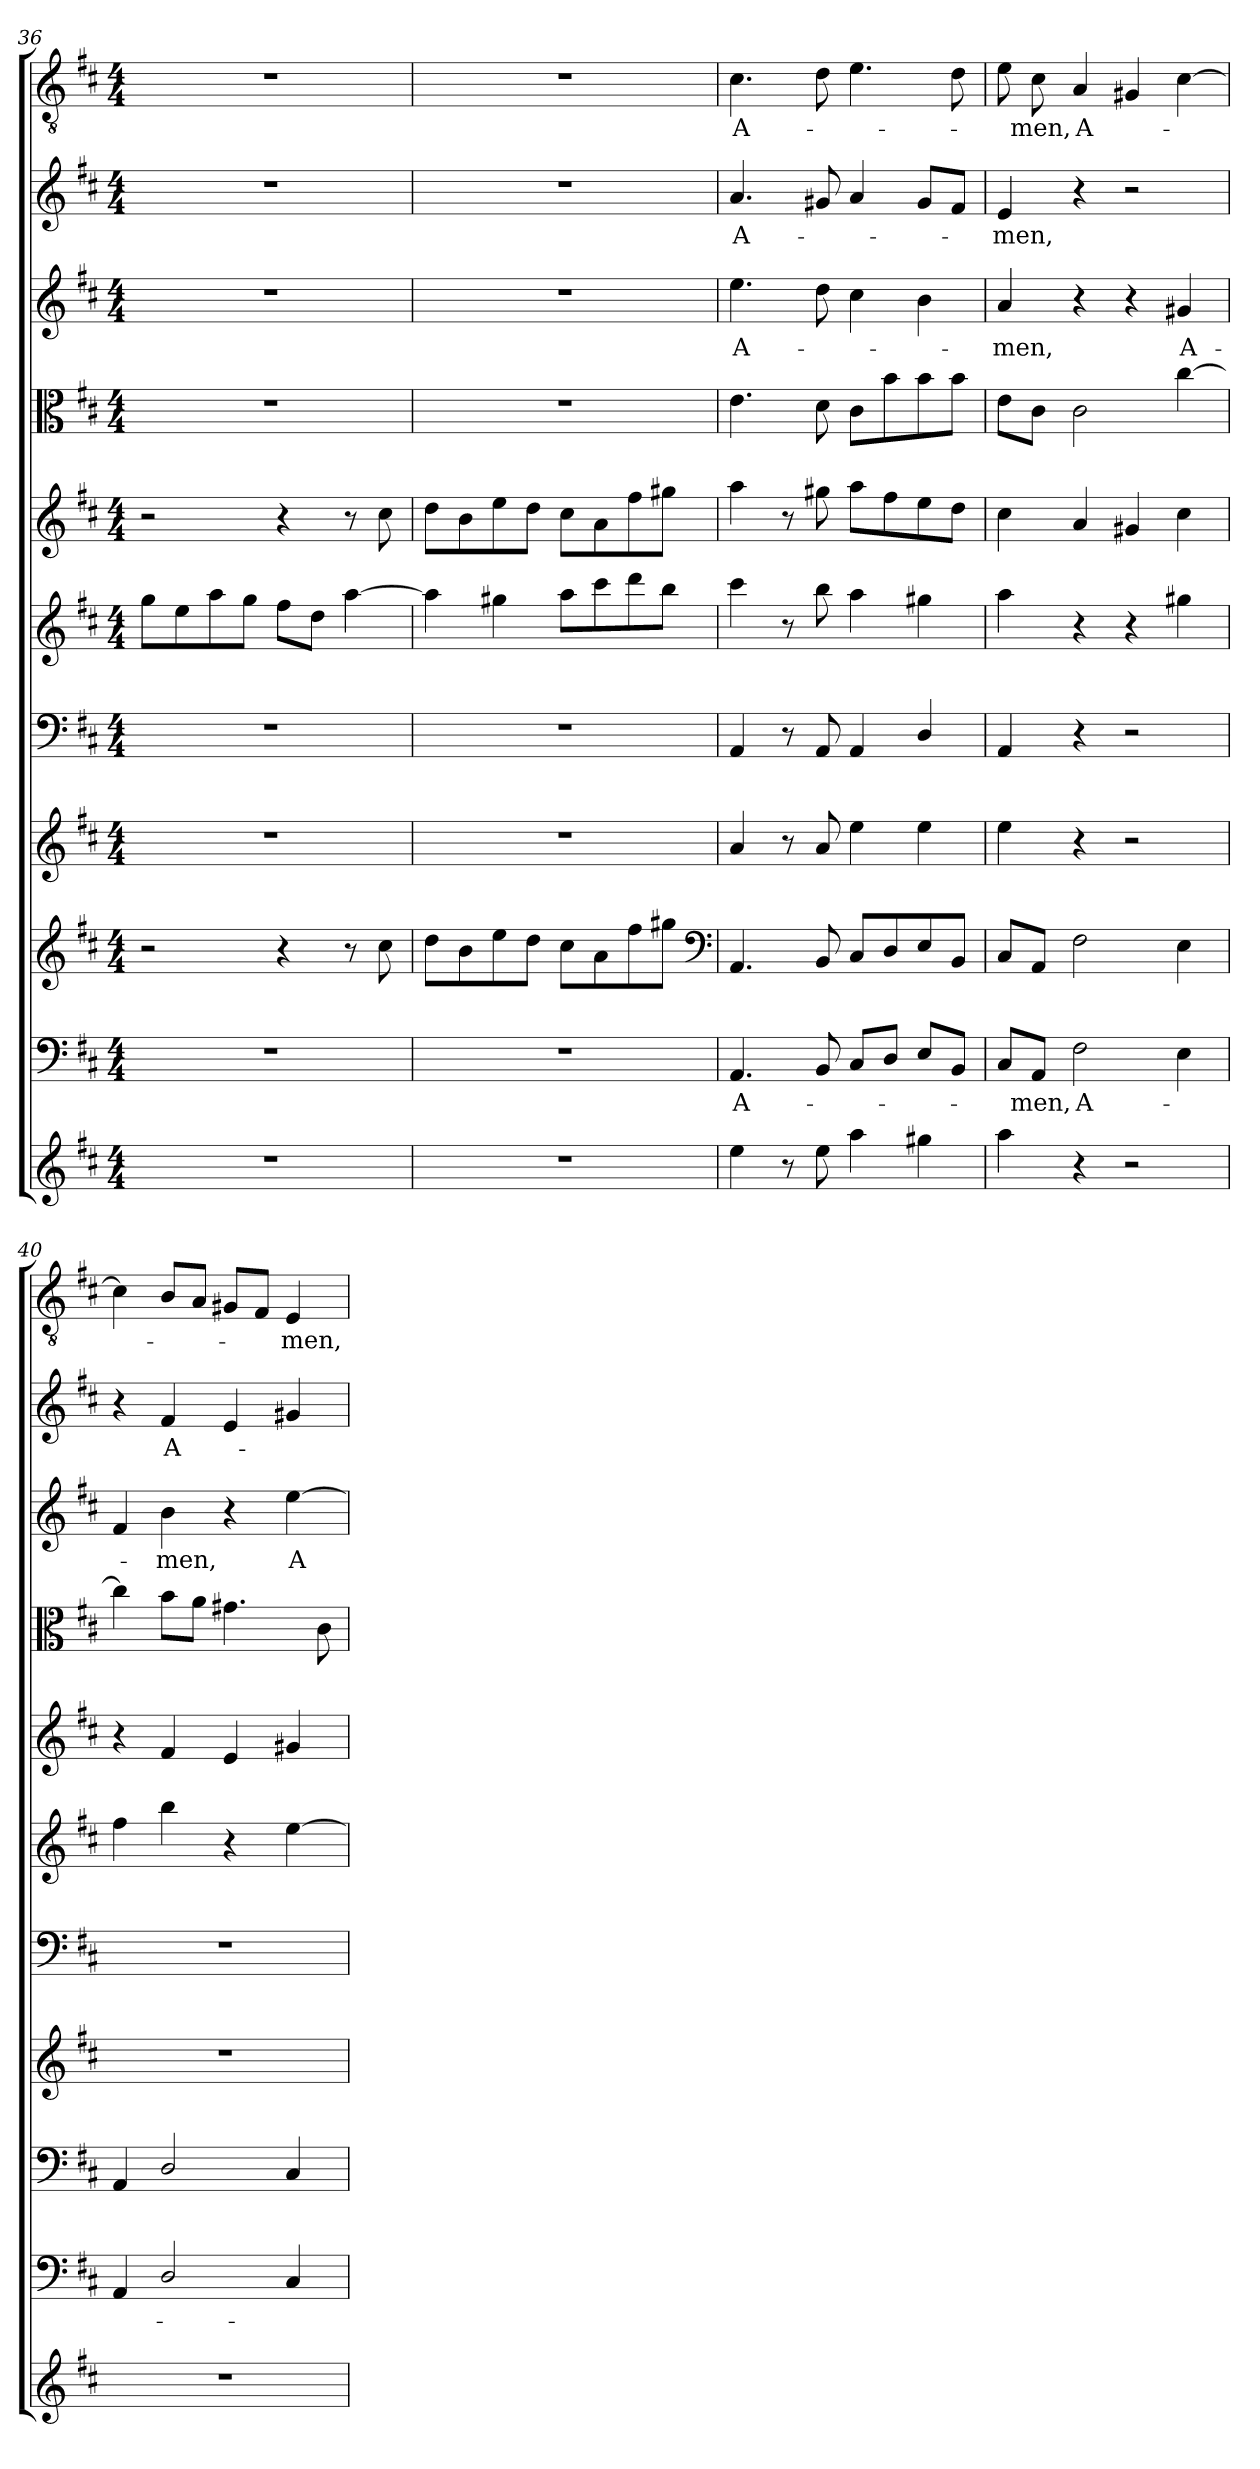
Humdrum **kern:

**kern	**kern	**text	**kern	**kern	**kern	**kern	**kern	**kern	**kern	**text	**kern	**text	**kern	**text
*part11	*part10	*part10	*part9	*part8	*part7	*part6	*part5	*part4	*part3	*part3	*part2	*part2	*part1	*part1
*staff11	*staff10	*staff10	*staff9	*staff8	*staff7	*staff6	*staff5	*staff4	*staff3	*staff3	*staff2	*staff2	*staff1	*staff1
*clefG2	*clefF4	*	*clefG2	*clefG2	*clefF4	*clefG2	*clefG2	*clefC3	*clefG2	*	*clefG2	*	*clefGv2	*
*k[f#c#]	*k[f#c#]	*	*k[f#c#]	*k[f#c#]	*k[f#c#]	*k[f#c#]	*k[f#c#]	*k[f#c#]	*k[f#c#]	*	*k[f#c#]	*	*k[f#c#]	*
*D:	*D:	*	*D:	*D:	*D:	*D:	*D:	*D:	*D:	*	*D:	*	*D:	*
*M4/4	*M4/4	*	*M4/4	*M4/4	*M4/4	*M4/4	*M4/4	*M4/4	*M4/4	*	*M4/4	*	*M4/4	*
=36	=36	=36	=36	=36	=36	=36	=36	=36	=36	=36	=36	=36	=36	=36
1r	1r	.	2r	1r	1r	8gg\L	2r	1r	1r	.	1r	.	1r	.
.	.	.	.	.	.	8ee\	.	.	.	.	.	.	.	.
.	.	.	.	.	.	8aa\	.	.	.	.	.	.	.	.
.	.	.	.	.	.	8gg\J	.	.	.	.	.	.	.	.
.	.	.	4r	.	.	8ff#\L	4r	.	.	.	.	.	.	.
.	.	.	.	.	.	8dd\J	.	.	.	.	.	.	.	.
.	.	.	8r	.	.	[4aa\	8r	.	.	.	.	.	.	.
.	.	.	8cc#\	.	.	.	8cc#\	.	.	.	.	.	.	.
=37	=37	=37	=37	=37	=37	=37	=37	=37	=37	=37	=37	=37	=37	=37
1r	1r	.	8dd\L	1r	1r	4aa\]	8dd\L	1r	1r	.	1r	.	1r	.
.	.	.	8b\	.	.	.	8b\	.	.	.	.	.	.	.
.	.	.	8ee\	.	.	4gg#X\	8ee\	.	.	.	.	.	.	.
.	.	.	8dd\J	.	.	.	8dd\J	.	.	.	.	.	.	.
.	.	.	8cc#\L	.	.	8aa\L	8cc#\L	.	.	.	.	.	.	.
.	.	.	8a\	.	.	8ccc#\	8a\	.	.	.	.	.	.	.
.	.	.	8ff#\	.	.	8ddd\	8ff#\	.	.	.	.	.	.	.
.	.	.	8gg#X\J	.	.	8bb\J	8gg#X\J	.	.	.	.	.	.	.
*	*	*	*clefF4	*	*	*	*	*	*	*	*	*	*	*
=38	=38	=38	=38	=38	=38	=38	=38	=38	=38	=38	=38	=38	=38	=38
4ee\	4.AA/	A-	4.AA/	4a/	4AA/	4ccc#\	4aa\	4.e\	4.ee\	A-	4.a/	A-	4.c#\	A-
8r	.	.	.	8r	8r	8r	8r	.	.	.	.	.	.	.
8ee\	8BB/	.	8BB/	8a/	8AA/	8bb\	8gg#X\	8d\	8dd\	.	8g#X/	.	8d\	.
4aa\	8C#/L	.	8C#/L	4ee\	4AA/	4aa\	8aa\L	8c#\L	4cc#\	.	4a/	.	4.e\	.
.	8D/J	.	8D/	.	.	.	8ff#\	8b\	.	.	.	.	.	.
4gg#X\	8E/L	.	8E/	4ee\	4D/	4gg#X\	8ee\	8b\	4b\	.	8g#/L	.	.	.
.	8BB/J	.	8BB/J	.	.	.	8dd\J	8b\J	.	.	8f#/J	.	8d\	.
=39	=39	=39	=39	=39	=39	=39	=39	=39	=39	=39	=39	=39	=39	=39
4aa\	8C#/L	.	8C#/L	4ee\	4AA/	4aa\	4cc#\	8e\L	4a/	-men,	4e/	-men,	8e\	.
.	8AA/J	-men,	8AA/J	.	.	.	.	8c#\J	.	.	.	.	8c#\	-men,
4r	2F#\	A-	2F#\	4r	4r	4r	4a/	2c#\	4r	.	4r	.	4A/	A-
2r	.	.	.	2r	2r	4r	4g#X/	.	4r	.	2r	.	4G#X/	.
.	4E\	.	4E\	.	.	4gg#X\	4cc#\	[4cc#\	4g#X/	A-	.	.	[4c#\	.
=40	=40	=40	=40	=40	=40	=40	=40	=40	=40	=40	=40	=40	=40	=40
1r	4AA/	.	4AA/	1r	1r	4ff#\	4r	4cc#\]	4f#/	.	4r	.	4c#\]	.
.	2D/	.	2D/	.	.	4bb\	4f#/	8b\L	4b\	-men,	4f#/	A-	8B/L	.
.	.	.	.	.	.	.	.	8a\J	.	.	.	.	8A/J	.
.	.	.	.	.	.	4r	4e/	4.g#X\	4r	.	4e/	.	8G#X/L	.
.	.	.	.	.	.	.	.	.	.	.	.	.	8F#/J	.
.	4C#/	.	4C#/	.	.	[4ee\	4g#X/	.	[4ee\	A-	4g#X/	.	4E/	-men,
.	.	.	.	.	.	.	.	8c#\	.	.	.	.	.	.
=	=	=	=	=	=	=	=	=	=	=	=	=	=	=
*-	*-	*-	*-	*-	*-	*-	*-	*-	*-	*-	*-	*-	*-	*-
